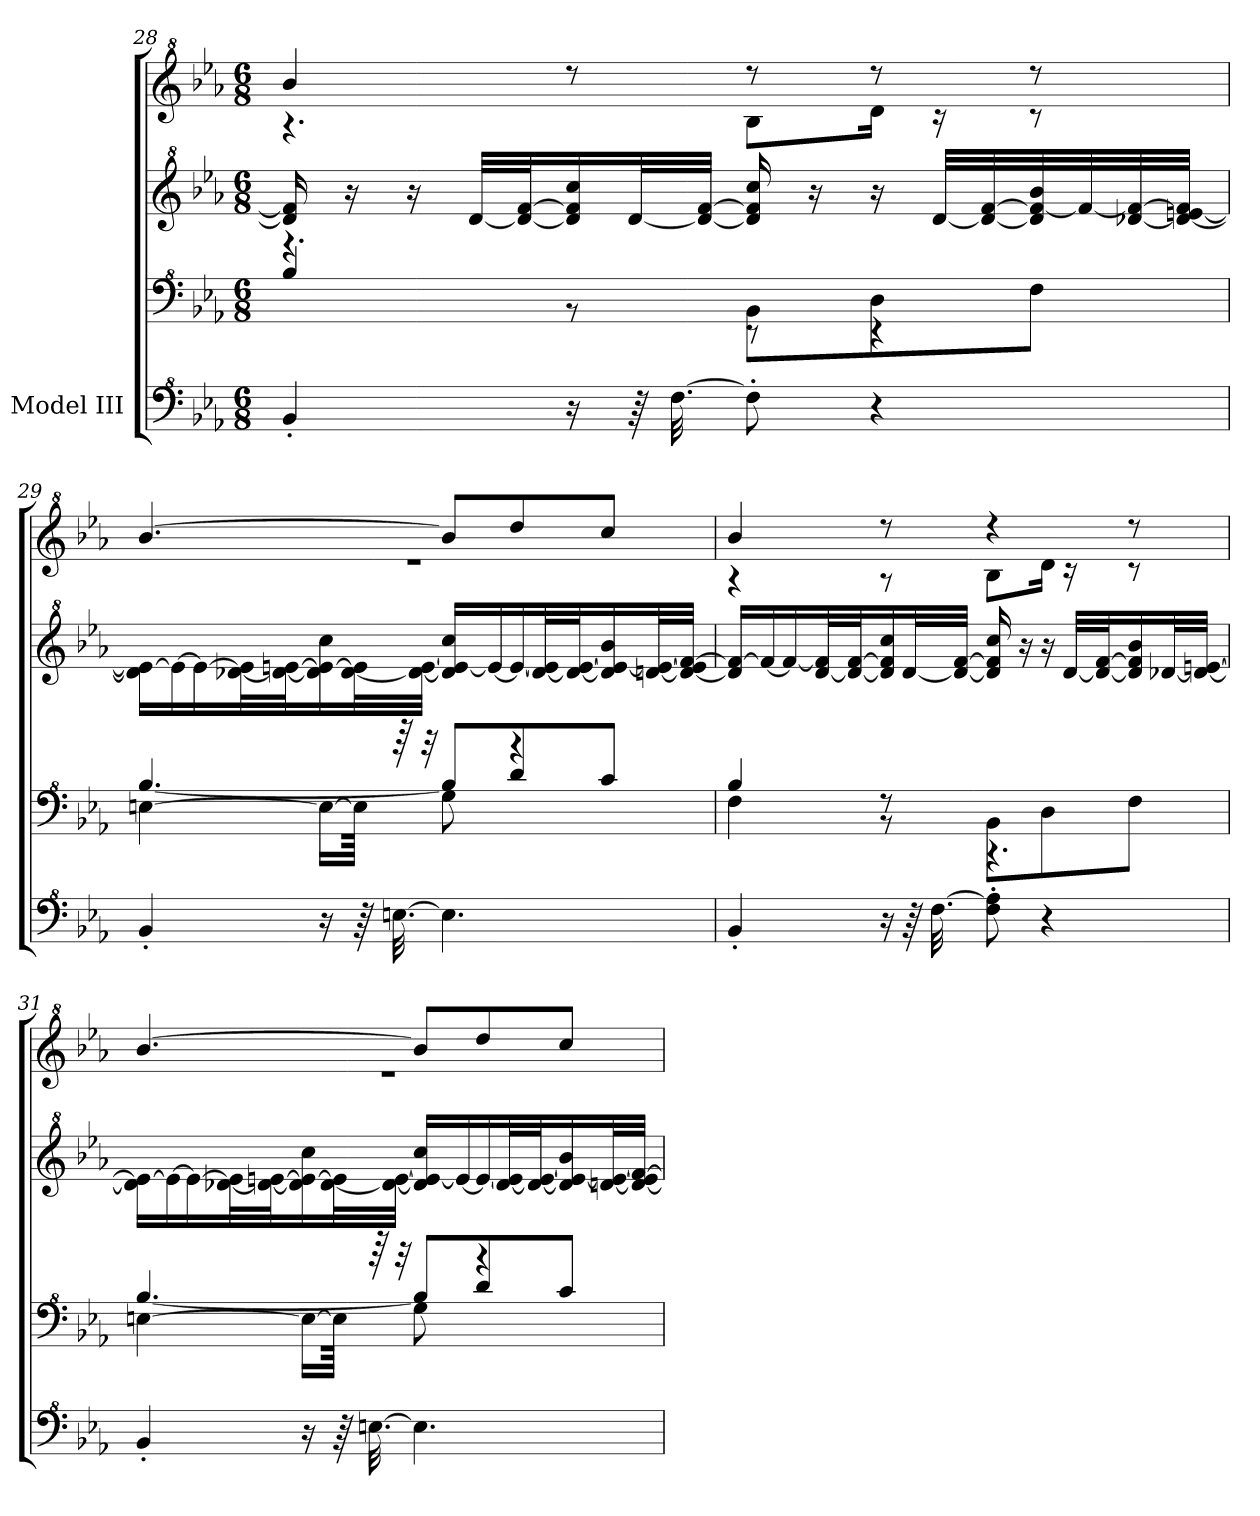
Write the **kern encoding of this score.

**kern	**kern	**kern	**kern
*part1	*part1	*part1	*part1
*staff4	*staff3	*staff2	*staff1
*I"Model III	*	*	*
*clefF^4	*clefF^4	*clefG^2	*clefG^2
*k[b-e-a-]	*k[b-e-a-]	*k[b-e-a-]	*k[b-e-a-]
*M6/8	*M6/8	*M6/8	*M6/8
=28	=28	=28	=28
*	*^	*	*^
4B-'/	4.r	4b-/	16dd/] 16ff/]	4bb-/	4.r
.	.	.	16r	.	.
.	.	.	16r	.	.
.	.	.	[32dd/LLL	.	.
.	.	.	32dd/_ [32ff/J	.	.
16r	.	8r	16dd/] 16ff/] 16ccc/	8r	.
64r	.	.	[32dd/L	.	.
[32.f\	.	.	.	.	.
.	.	.	32dd/_ [32ff/JJJ	.	.
8f'\]	8B-\L	8r	16dd/] 16ff/] 16ccc/	8r	8b-\L
.	.	.	16r	.	.
4r	8d\	4r	16r	8r	16dd\Jk
.	.	.	[32dd/LLL	.	16r
.	.	.	32dd/_ [32ff/	.	.
*	*	*	*	*MM87	*
.	8f\J	.	32dd/] 32ff/_ 32bb-/	8r	8r
.	.	.	32ff/_	.	.
.	.	.	[32dd-X/ 32ff/_	.	.
.	.	.	32dd-/_ [32een/ 32ff/]JJJ	.	.
!!LO:PB:g=z	!!
=29	=29	=29	=29	=29	=29
4B-'/	[4en\	[4.b-/	16dd-\] 16ee\_LL	[4.bb-/	2.r
.	.	.	16ee\_	.	.
.	.	.	16ee\_	.	.
.	.	.	[32dd-X\ 32ee\]L	.	.
.	.	.	32dd-\_ [32een\J	.	.
16r	16e\LL_	.	16dd-\] 16ee\_ 16ccc\	.	.
64r	64e\JJkk]	.	[32dd-\ 32ee\]L	.	.
[32.en\	64r	.	.	.	.
.	32r	.	32dd-\_ [32ee\JJJ	.	.
4.e\]	8g'\	8b-/L]	16dd-/] 16ee/_ 16ccc/LL	8bb-/L]	.
.	.	.	16ee/_	.	.
.	4r	8dd/	16ee/_	8ddd/	.
.	.	.	[32dd-/ 32ee/]L	.	.
.	.	.	32dd-/_ [32ee/J	.	.
.	.	8cc/J	16dd-/] 16ee/_ 16bb-/	8ccc/J	.
.	.	.	[32ddn/ 32ee/_L	.	.
.	.	.	32dd/_ 32ee/] [32ff/JJJ	.	.
!!LO:LB:g=z	!!
=30	=30	=30	=30	=30	=30
4B-'/	4f\	4b-/	16dd/] 16ff/_LL	4bb-/	4r
.	.	.	16ff/_	.	.
.	.	.	16ff/_	.	.
.	.	.	[32dd/ 32ff/]L	.	.
.	.	.	32dd/_ [32ff/J	.	.
16r	8r	8r	16dd/] 16ff/] 16ccc/	8r	8r
64r	.	.	[32dd/L	.	.
[32.f\	.	.	.	.	.
.	.	.	32dd/_ [32ff/JJJ	.	.
8f\]' 8a-\'	8B-\L	4.r	16dd/] 16ff/] 16ccc/	4r	8b-\L
.	.	.	16r	.	.
4r	8d\	.	16r	.	16dd\Jk
.	.	.	[32dd/LLL	.	16r
.	.	.	32dd/_ [32ff/J	.	.
*	*	*	*	*MM84	*
.	8f\J	.	16dd/] 16ff/] 16bb-/	8r	8r
.	.	.	[32dd-X/L	.	.
.	.	.	32dd-/_ [32een/JJJ	.	.
!!LO:LB:g=z	!!
=31	=31	=31	=31	=31	=31
4B-'/	[4en\	[4.b-/	16dd-\] 16ee\_LL	[4.bb-/	2.r
.	.	.	16ee\_	.	.
.	.	.	16ee\_	.	.
.	.	.	[32dd-X\ 32ee\]L	.	.
.	.	.	32dd-\_ [32een\J	.	.
16r	16e\LL_	.	16dd-\] 16ee\_ 16ccc\	.	.
64r	64e\JJkk]	.	[32dd-\ 32ee\]L	.	.
[32.en\	64r	.	.	.	.
.	32r	.	32dd-\_ [32ee\JJJ	.	.
4.e\]	8g'\	8b-/L]	16dd-/] 16ee/_ 16ccc/LL	8bb-/L]	.
.	.	.	16ee/_	.	.
.	4r	8dd/	16ee/_	8ddd/	.
.	.	.	[32dd-/ 32ee/]L	.	.
.	.	.	32dd-/_ [32ee/J	.	.
.	.	8cc/J	16dd-/] 16ee/_ 16bb-/	8ccc/J	.
.	.	.	[32ddn/ 32ee/_L	.	.
.	.	.	32dd/_ 32ee/] [32ff/JJJ	.	.
*	*v	*v	*	*v	*v
=	=	=	=
*-	*-	*-	*-
